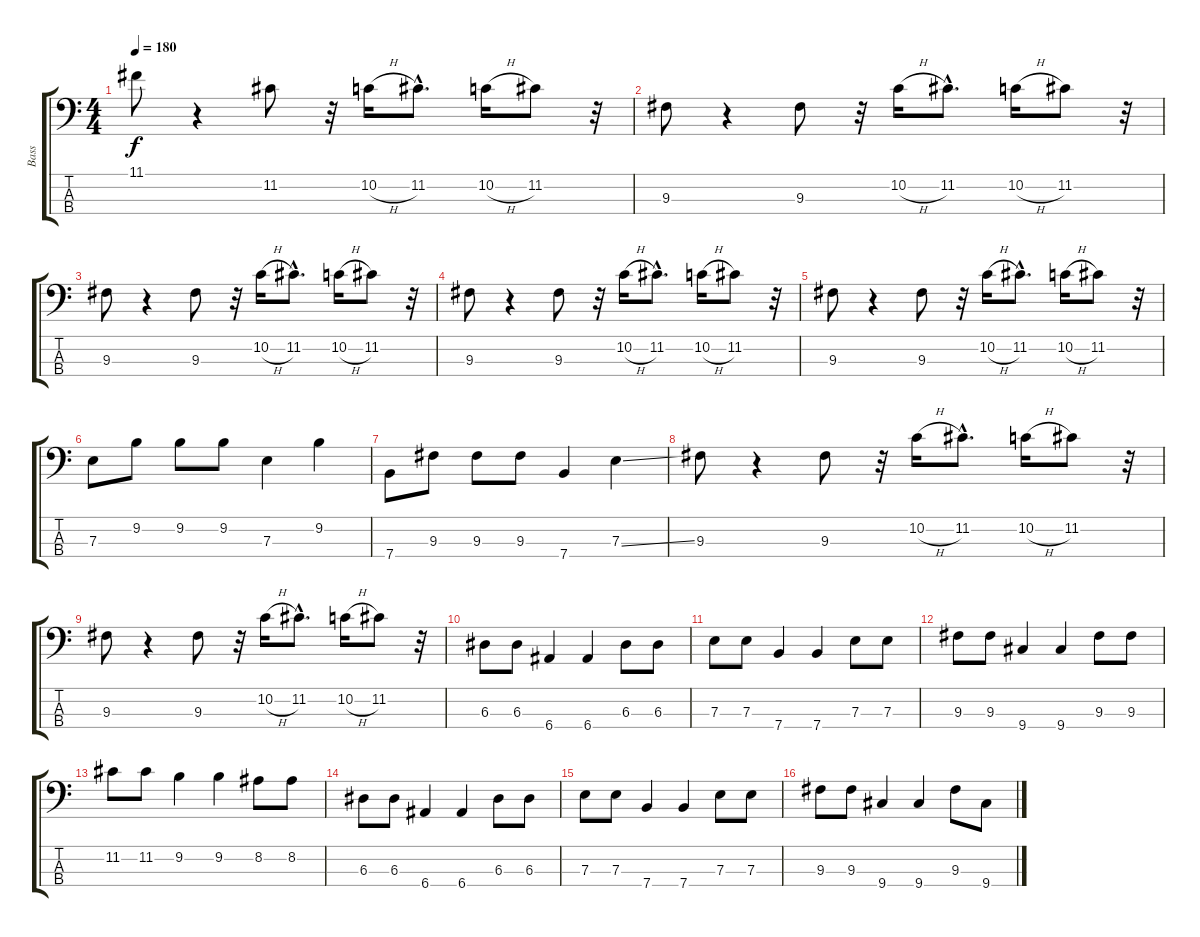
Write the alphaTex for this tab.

\track ("Bass" "Bass") {instrument electricbassfinger}
\staff {score tabs}
\tuning (G2 D2 A1 E1) {hide}
\ts (4 4)
\tempo 180
\clef f4
\ks c
11.1.8{dy f} r.4 11.2.8 r.32 10.2{h}.16 11.2{hac}.8{d} 10.2{h}.16 11.2.8 r.32 |
9.3.8 r.4 9.3.8 r.32 10.2{h}.16 11.2{hac}.8{d} 10.2{h}.16 11.2.8 r.32 |
9.3.8 r.4 9.3.8 r.32 10.2{h}.16 11.2{hac}.8{d} 10.2{h}.16 11.2.8 r.32 |
9.3.8 r.4 9.3.8 r.32 10.2{h}.16 11.2{hac}.8{d} 10.2{h}.16 11.2.8 r.32 |
9.3.8 r.4 9.3.8 r.32 10.2{h}.16 11.2{hac}.8{d} 10.2{h}.16 11.2.8 r.32 |
7.3.8 9.2.8 9.2.8 9.2.8 7.3.4 9.2.4 |
7.4.8 9.3.8 9.3.8 9.3.8 7.4.4 7.3{ss}.4 |
9.3.8 r.4 9.3.8 r.32 10.2{h}.16 11.2{hac}.8{d} 10.2{h}.16 11.2.8 r.32 |
9.3.8 r.4 9.3.8 r.32 10.2{h}.16 11.2{hac}.8{d} 10.2{h}.16 11.2.8 r.32 |
6.3.8 6.3.8 6.4.4 6.4.4 6.3.8 6.3.8 |
7.3.8 7.3.8 7.4.4 7.4.4 7.3.8 7.3.8 |
9.3.8 9.3.8 9.4.4 9.4.4 9.3.8 9.3.8 |
11.2.8 11.2.8 9.2.4 9.2.4 8.2.8 8.2.8 |
6.3.8 6.3.8 6.4.4 6.4.4 6.3.8 6.3.8 |
7.3.8 7.3.8 7.4.4 7.4.4 7.3.8 7.3.8 |
9.3.8 9.3.8 9.4.4 9.4.4 9.3.8 9.4.8
